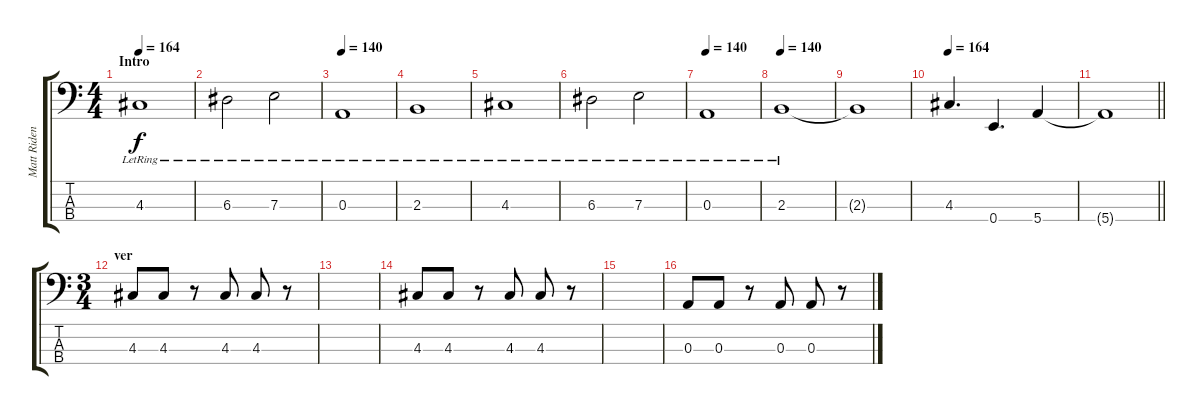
\track ("Matt Ridenour (Bass)" "Matt Riden") {instrument electricbasspick}
\staff {score tabs}
\tuning (G2 D2 A1 E1) {hide}
\ts (4 4)
\section ("" "Intro")
\tempo 164
\tempo 140
\tempo 164
\clef f4
\ks c
4.3{lr}.1{dy f instrument electricbasspick} |
6.3{lr}.2 7.3{lr}.2 |
\tempo 140
0.3{lr}.1 |
2.3{lr}.1 |
4.3{lr}.1 |
6.3{lr}.2 7.3{lr}.2 |
\tempo 140
0.3{lr}.1 |
\tempo 140
2.3{lr}.1 |
2.3{t}.1 |
\tempo 164
4.3.4{d} 0.4.4{d} 5.4.4 |
\barLineRight lightlight
5.4{t}.1 |
\ts (3 4)
\section ("" "ver")
4.3.8 4.3.8 r.8 4.3.8 4.3.8 r.8 |
|
4.3.8 4.3.8 r.8 4.3.8 4.3.8 r.8 |
|
0.3.8 0.3.8 r.8 0.3.8 0.3.8 r.8
